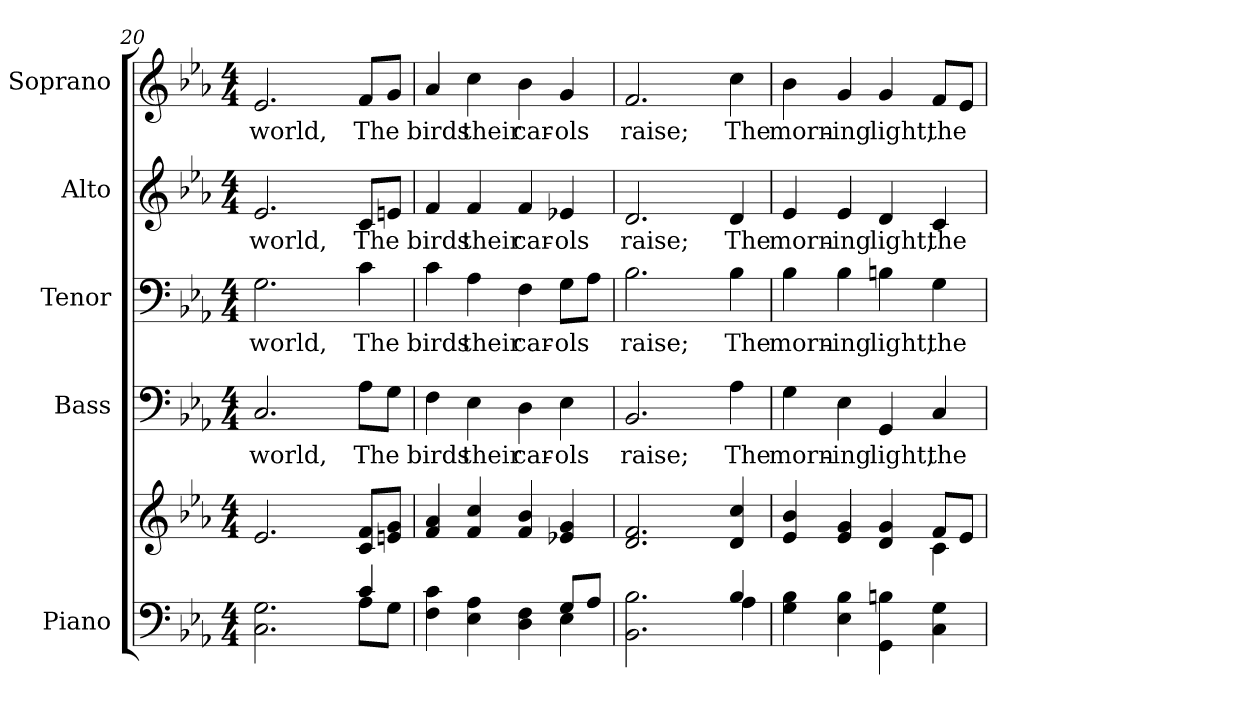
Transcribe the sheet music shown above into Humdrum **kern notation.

**kern	**kern	**kern	**text	**kern	**text	**kern	**text	**kern	**text
*part5	*part5	*part4	*part4	*part3	*part3	*part2	*part2	*part1	*part1
*staff6	*staff5	*staff4	*staff4	*staff3	*staff3	*staff2	*staff2	*staff1	*staff1
*I"Piano	*	*I"Bass	*	*I"Tenor	*	*I"Alto	*	*I"Soprano	*
*I'Pno.	*	*I'B.	*	*I'T.	*	*I'A.	*	*I'S.	*
*clefF4	*clefG2	*clefF4	*	*clefF4	*	*clefG2	*	*clefG2	*
*k[b-e-a-]	*k[b-e-a-]	*k[b-e-a-]	*	*k[b-e-a-]	*	*k[b-e-a-]	*	*k[b-e-a-]	*
*E-:	*E-:	*E-:	*	*E-:	*	*E-:	*	*E-:	*
*M4/4	*M4/4	*M4/4	*	*M4/4	*	*M4/4	*	*M4/4	*
=20	=20	=20	=20	=20	=20	=20	=20	=20	=20
*^	*	*	*	*	*	*	*	*	*
!	!	!	!	!LO:LY:b:color=#000000	!	!	!	!	!	!
!	!	!	!	!	!	!LO:LY:b:color=#000000	!	!	!	!
!	!	!	!	!	!	!	!	!LO:LY:b:color=#000000	!	!
!	!	!	!	!	!	!	!	!	!	!LO:LY:b:color=#000000
2.Ci\ 2.Gi	2ryy	2.e-i/	2.Ci/	world,	2.Gi\	world,	2.e-i/	world,	2.e-i/	world,
.	4ryy	.	.	.	.	.	.	.	.	.
!	!	!	!	!LO:LY:b:color=#000000	!	!	!	!	!	!
!	!	!	!	!	!	!LO:LY:b:color=#000000	!	!	!	!
!	!	!	!	!	!	!	!	!LO:LY:b:color=#000000	!	!
!	!	!	!	!	!	!	!	!	!	!LO:LY:b:color=#000000
4ci/	8A-i\L	8ci/ 8fiL	8A-i\L	The	4ci\	The	8ci/L	The	8fi/L	The
.	8Gi\J	8eni/ 8giJ	8Gi\J	.	.	.	8eni/J	.	8gi/J	.
=21	=21	=21	=21	=21	=21	=21	=21	=21	=21	=21
!	!	!	!	!LO:LY:b:color=#000000	!	!	!	!	!	!
!	!	!	!	!	!	!LO:LY:b:color=#000000	!	!	!	!
!	!	!	!	!	!	!	!	!LO:LY:b:color=#000000	!	!
!	!	!	!	!	!	!	!	!	!	!LO:LY:b:color=#000000
4Fi\ 4ci	2ryy	4fi/ 4a-i	4Fi\	birds	4ci\	birds	4fi/	birds	4a-i/	birds
!	!	!	!	!LO:LY:b:color=#000000	!	!	!	!	!	!
!	!	!	!	!	!	!LO:LY:b:color=#000000	!	!	!	!
!	!	!	!	!	!	!	!	!LO:LY:b:color=#000000	!	!
!	!	!	!	!	!	!	!	!	!	!LO:LY:b:color=#000000
4E-i\ 4A-i	.	4fi/ 4cci	4E-i\	their	4A-i\	their	4fi/	their	4cci\	their
!	!	!	!	!LO:LY:b:color=#000000	!	!	!	!	!	!
!	!	!	!	!	!	!LO:LY:b:color=#000000	!	!	!	!
!	!	!	!	!	!	!	!	!LO:LY:b:color=#000000	!	!
!	!	!	!	!	!	!	!	!	!	!LO:LY:b:color=#000000
4Di\ 4Fi	4ryy	4fi/ 4b-i	4Di\	car-	4Fi\	car-	4fi/	car-	4b-i\	car-
!	!	!	!	!LO:LY:b:color=#000000	!	!	!	!	!	!
!	!	!	!	!	!	!LO:LY:b:color=#000000	!	!	!	!
!	!	!	!	!	!	!	!	!LO:LY:b:color=#000000	!	!
!	!	!	!	!	!	!	!	!	!	!LO:LY:b:color=#000000
8Gi/L	4E-i\	4e-Xi/ 4gi	4E-i\	-ols	8Gi\L	-ols	4e-Xi/	-ols	4gi/	-ols
8A-i/J	.	.	.	.	8A-i\J	.	.	.	.	.
!!LO:PB:g=z
=22	=22	=22	=22	=22	=22	=22	=22	=22	=22	=22
!	!	!	!	!LO:LY:b:color=#000000	!	!	!	!	!	!
!	!	!	!	!	!	!LO:LY:b:color=#000000	!	!	!	!
!	!	!	!	!	!	!	!	!LO:LY:b:color=#000000	!	!
!	!	!	!	!	!	!	!	!	!	!LO:LY:b:color=#000000
2.BB-i\ 2.B-i	2ryy	2.di/ 2.fi	2.BB-i/	raise;	2.B-i\	raise;	2.di/	raise;	2.fi/	raise;
.	4ryy	.	.	.	.	.	.	.	.	.
!	!	!	!	!LO:LY:b:color=#000000	!	!	!	!	!	!
!	!	!	!	!	!	!LO:LY:b:color=#000000	!	!	!	!
!	!	!	!	!	!	!	!	!LO:LY:b:color=#000000	!	!
!	!	!	!	!	!	!	!	!	!	!LO:LY:b:color=#000000
4B-i/	4A-i\	4di/ 4cci	4A-i\	The	4B-i\	The	4di/	The	4cci\	The
*v	*v	*	*	*	*	*	*	*	*	*
=23	=23	=23	=23	=23	=23	=23	=23	=23	=23
*	*^	*	*	*	*	*	*	*	*
*^	*	*	*	*	*	*	*	*	*	*
!	!	!	!	!	!LO:LY:b:color=#000000	!	!	!	!	!	!
*v	*v	*	*	*	*	*	*	*	*	*	*
*^	*	*	*	*	*	*	*	*	*	*
!	!	!	!	!	!	!	!LO:LY:b:color=#000000	!	!	!	!
*v	*v	*	*	*	*	*	*	*	*	*	*
*^	*	*	*	*	*	*	*	*	*	*
!	!	!	!	!	!	!	!	!	!LO:LY:b:color=#000000	!	!
*v	*v	*	*	*	*	*	*	*	*	*	*
*^	*	*	*	*	*	*	*	*	*	*
!	!	!	!	!	!	!	!	!	!	!	!LO:LY:b:color=#000000
*v	*v	*	*	*	*	*	*	*	*	*	*
4Gi\ 4B-i	4e-i/ 4b-i	2ryy	4Gi\	morn-	4B-i\	morn-	4e-i/	morn-	4b-i\	morn-
!	!	!	!	!LO:LY:b:color=#000000	!	!	!	!	!	!
!	!	!	!	!	!	!LO:LY:b:color=#000000	!	!	!	!
!	!	!	!	!	!	!	!	!LO:LY:b:color=#000000	!	!
!	!	!	!	!	!	!	!	!	!	!LO:LY:b:color=#000000
4E-i\ 4B-i	4e-i/ 4gi	.	4E-i\	-ing	4B-i\	-ing	4e-i/	-ing	4gi/	-ing
!	!	!	!	!LO:LY:b:color=#000000	!	!	!	!	!	!
!	!	!	!	!	!	!LO:LY:b:color=#000000	!	!	!	!
!	!	!	!	!	!	!	!	!LO:LY:b:color=#000000	!	!
!	!	!	!	!	!	!	!	!	!	!LO:LY:b:color=#000000
4GGi\ 4Bni	4di/ 4gi	4ryy	4GGi/	light,	4Bni\	light,	4di/	light,	4gi/	light,
!	!	!	!	!LO:LY:b:color=#000000	!	!	!	!	!	!
!	!	!	!	!	!	!LO:LY:b:color=#000000	!	!	!	!
!	!	!	!	!	!	!	!	!LO:LY:b:color=#000000	!	!
!	!	!	!	!	!	!	!	!	!	!LO:LY:b:color=#000000
4Ci\ 4Gi	8fi/L	4ci\	4Ci/	the	4Gi\	the	4ci/	the	8fi/L	the
.	8e-i/J	.	.	.	.	.	.	.	8e-i/J	.
*	*v	*v	*	*	*	*	*	*	*	*
=	=	=	=	=	=	=	=	=	=
*-	*-	*-	*-	*-	*-	*-	*-	*-	*-
